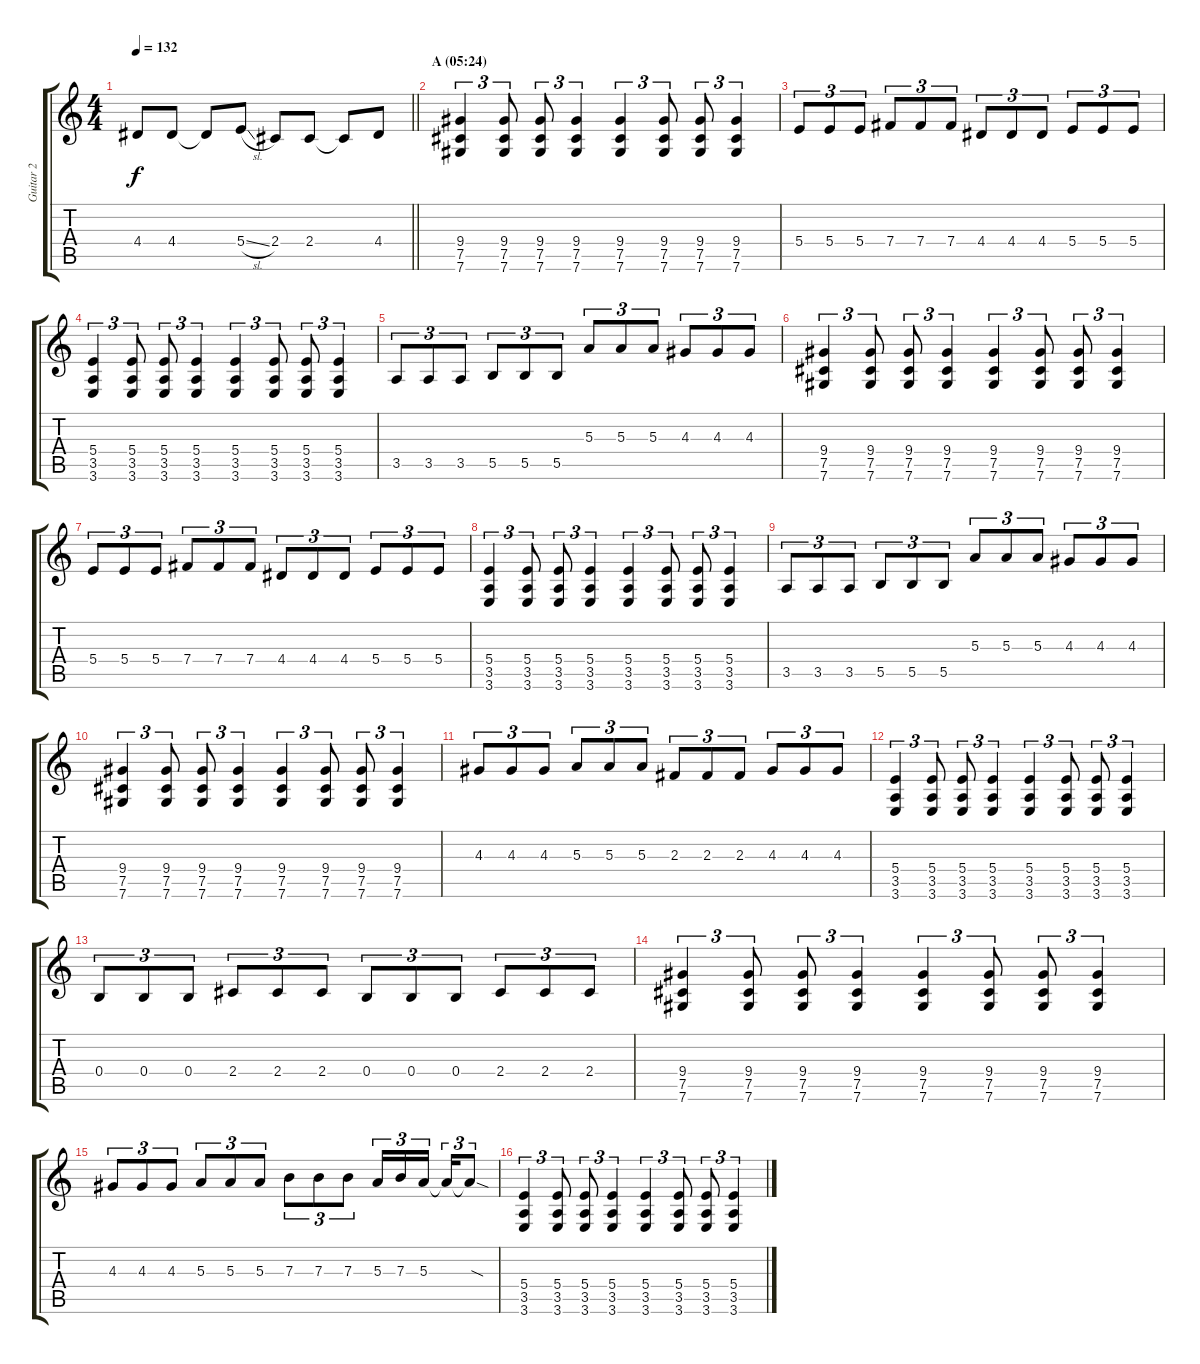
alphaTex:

\track ("Guitar 2" "Guitar 2") {instrument distortionguitar}
\staff {score tabs}
\tuning (Db4 Ab3 E3 B2 Gb2 Db2) {hide}
\ts (4 4)
\tempo 132
\clef g2
\barLineRight lightlight
\ks c
4.4.8{dy f} 4.4.8 4.4{t}.8 5.4{sl}.8 2.4.8 2.4.8 2.4{t}.8 4.4.8 |
\section ("" "A (05:24)")
(9.4 7.5 7.6).4{tu (3 2)} (9.4 7.5 7.6).8{tu (3 2)} (9.4 7.5 7.6).8{tu (3 2)} (9.4 7.5 7.6).4{tu (3 2)} (9.4 7.5 7.6).4{tu (3 2)} (9.4 7.5 7.6).8{tu (3 2)} (9.4 7.5 7.6).8{tu (3 2)} (9.4 7.5 7.6).4{tu (3 2)} |
5.4.8{tu (3 2)} 5.4.8{tu (3 2)} 5.4.8{tu (3 2)} 7.4.8{tu (3 2)} 7.4.8{tu (3 2)} 7.4.8{tu (3 2)} 4.4.8{tu (3 2)} 4.4.8{tu (3 2)} 4.4.8{tu (3 2)} 5.4.8{tu (3 2)} 5.4.8{tu (3 2)} 5.4.8{tu (3 2)} |
(5.4 3.5 3.6).4{tu (3 2)} (5.4 3.5 3.6).8{tu (3 2)} (5.4 3.5 3.6).8{tu (3 2)} (5.4 3.5 3.6).4{tu (3 2)} (5.4 3.5 3.6).4{tu (3 2)} (5.4 3.5 3.6).8{tu (3 2)} (5.4 3.5 3.6).8{tu (3 2)} (5.4 3.5 3.6).4{tu (3 2)} |
3.5.8{tu (3 2)} 3.5.8{tu (3 2)} 3.5.8{tu (3 2)} 5.5.8{tu (3 2)} 5.5.8{tu (3 2)} 5.5.8{tu (3 2)} 5.3.8{tu (3 2)} 5.3.8{tu (3 2)} 5.3.8{tu (3 2)} 4.3.8{tu (3 2)} 4.3.8{tu (3 2)} 4.3.8{tu (3 2)} |
(9.4 7.5 7.6).4{tu (3 2)} (9.4 7.5 7.6).8{tu (3 2)} (9.4 7.5 7.6).8{tu (3 2)} (9.4 7.5 7.6).4{tu (3 2)} (9.4 7.5 7.6).4{tu (3 2)} (9.4 7.5 7.6).8{tu (3 2)} (9.4 7.5 7.6).8{tu (3 2)} (9.4 7.5 7.6).4{tu (3 2)} |
5.4.8{tu (3 2)} 5.4.8{tu (3 2)} 5.4.8{tu (3 2)} 7.4.8{tu (3 2)} 7.4.8{tu (3 2)} 7.4.8{tu (3 2)} 4.4.8{tu (3 2)} 4.4.8{tu (3 2)} 4.4.8{tu (3 2)} 5.4.8{tu (3 2)} 5.4.8{tu (3 2)} 5.4.8{tu (3 2)} |
(5.4 3.5 3.6).4{tu (3 2)} (5.4 3.5 3.6).8{tu (3 2)} (5.4 3.5 3.6).8{tu (3 2)} (5.4 3.5 3.6).4{tu (3 2)} (5.4 3.5 3.6).4{tu (3 2)} (5.4 3.5 3.6).8{tu (3 2)} (5.4 3.5 3.6).8{tu (3 2)} (5.4 3.5 3.6).4{tu (3 2)} |
3.5.8{tu (3 2)} 3.5.8{tu (3 2)} 3.5.8{tu (3 2)} 5.5.8{tu (3 2)} 5.5.8{tu (3 2)} 5.5.8{tu (3 2)} 5.3.8{tu (3 2)} 5.3.8{tu (3 2)} 5.3.8{tu (3 2)} 4.3.8{tu (3 2)} 4.3.8{tu (3 2)} 4.3.8{tu (3 2)} |
(9.4 7.5 7.6).4{tu (3 2)} (9.4 7.5 7.6).8{tu (3 2)} (9.4 7.5 7.6).8{tu (3 2)} (9.4 7.5 7.6).4{tu (3 2)} (9.4 7.5 7.6).4{tu (3 2)} (9.4 7.5 7.6).8{tu (3 2)} (9.4 7.5 7.6).8{tu (3 2)} (9.4 7.5 7.6).4{tu (3 2)} |
4.3.8{tu (3 2)} 4.3.8{tu (3 2)} 4.3.8{tu (3 2)} 5.3.8{tu (3 2)} 5.3.8{tu (3 2)} 5.3.8{tu (3 2)} 2.3.8{tu (3 2)} 2.3.8{tu (3 2)} 2.3.8{tu (3 2)} 4.3.8{tu (3 2)} 4.3.8{tu (3 2)} 4.3.8{tu (3 2)} |
(5.4 3.5 3.6).4{tu (3 2)} (5.4 3.5 3.6).8{tu (3 2)} (5.4 3.5 3.6).8{tu (3 2)} (5.4 3.5 3.6).4{tu (3 2)} (5.4 3.5 3.6).4{tu (3 2)} (5.4 3.5 3.6).8{tu (3 2)} (5.4 3.5 3.6).8{tu (3 2)} (5.4 3.5 3.6).4{tu (3 2)} |
0.4.8{tu (3 2)} 0.4.8{tu (3 2)} 0.4.8{tu (3 2)} 2.4.8{tu (3 2)} 2.4.8{tu (3 2)} 2.4.8{tu (3 2)} 0.4.8{tu (3 2)} 0.4.8{tu (3 2)} 0.4.8{tu (3 2)} 2.4.8{tu (3 2)} 2.4.8{tu (3 2)} 2.4.8{tu (3 2)} |
(9.4 7.5 7.6).4{tu (3 2)} (9.4 7.5 7.6).8{tu (3 2)} (9.4 7.5 7.6).8{tu (3 2)} (9.4 7.5 7.6).4{tu (3 2)} (9.4 7.5 7.6).4{tu (3 2)} (9.4 7.5 7.6).8{tu (3 2)} (9.4 7.5 7.6).8{tu (3 2)} (9.4 7.5 7.6).4{tu (3 2)} |
4.3.8{tu (3 2)} 4.3.8{tu (3 2)} 4.3.8{tu (3 2)} 5.3.8{tu (3 2)} 5.3.8{tu (3 2)} 5.3.8{tu (3 2)} 7.3.8{tu (3 2)} 7.3.8{tu (3 2)} 7.3.8{tu (3 2)} 5.3.16{tu (3 2)} 7.3.16{tu (3 2)} 5.3.16{tu (3 2) beam splitsecondary} 5.3{t}.16{tu (3 2)} 5.3{sod t}.8{tu (3 2)} |
(5.4 3.5 3.6).4{tu (3 2)} (5.4 3.5 3.6).8{tu (3 2)} (5.4 3.5 3.6).8{tu (3 2)} (5.4 3.5 3.6).4{tu (3 2)} (5.4 3.5 3.6).4{tu (3 2)} (5.4 3.5 3.6).8{tu (3 2)} (5.4 3.5 3.6).8{tu (3 2)} (5.4 3.5 3.6).4{tu (3 2)}
